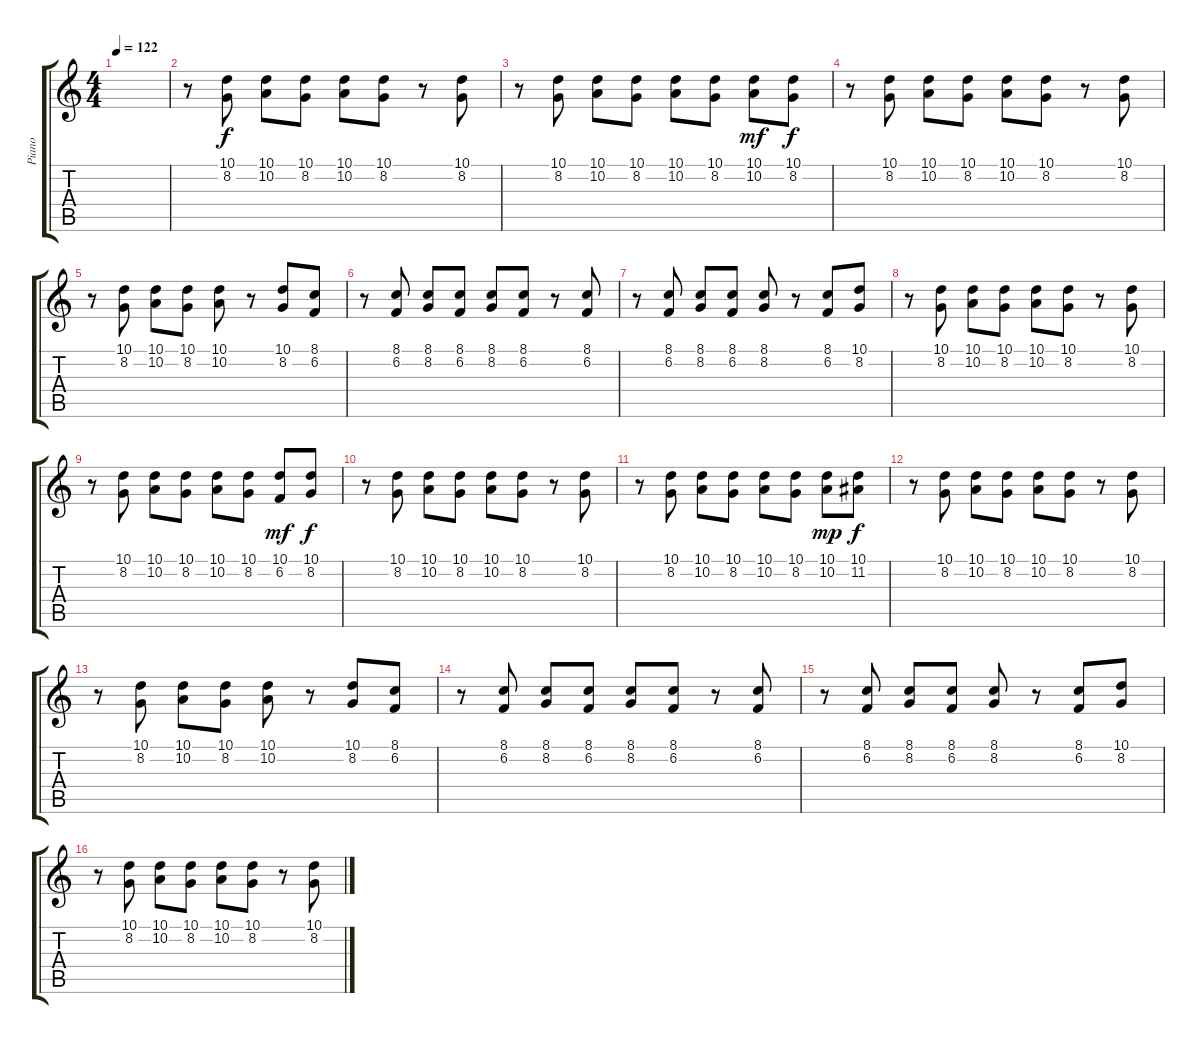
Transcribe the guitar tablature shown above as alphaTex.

\track ("Piano" "Piano") {instrument brightacousticpiano}
\staff {score tabs}
\tuning (E4 B3 G3 D3 A2 E2) {hide}
\ts (4 4)
\tempo 122
\clef g2
\ks c
|
r.8 (10.1 8.2).8 (10.1 10.2).8 (10.1 8.2).8 (10.1 10.2).8 (10.1 8.2).8 r.8 (10.1 8.2).8 |
r.8 (10.1 8.2).8 (10.1 10.2).8 (10.1 8.2).8 (10.1 10.2).8 (10.1 8.2).8 (10.1 10.2).8{dy mf} (10.1 8.2).8{dy f} |
r.8 (10.1 8.2).8 (10.1 10.2).8 (10.1 8.2).8 (10.1 10.2).8 (10.1 8.2).8 r.8 (10.1 8.2).8 |
r.8 (10.1 8.2).8 (10.1 10.2).8 (10.1 8.2).8 (10.1 10.2).8 r.8 (10.1 8.2).8 (8.1 6.2).8 |
r.8 (8.1 6.2).8 (8.1 8.2).8 (8.1 6.2).8 (8.1 8.2).8 (8.1 6.2).8 r.8 (8.1 6.2).8 |
r.8 (8.1 6.2).8 (8.1 8.2).8 (8.1 6.2).8 (8.1 8.2).8 r.8 (8.1 6.2).8 (10.1 8.2).8 |
r.8 (10.1 8.2).8 (10.1 10.2).8 (10.1 8.2).8 (10.1 10.2).8 (10.1 8.2).8 r.8 (10.1 8.2).8 |
r.8 (10.1 8.2).8 (10.1 10.2).8 (10.1 8.2).8 (10.1 10.2).8 (10.1 8.2).8 (10.1 6.2).8{dy mf} (10.1 8.2).8{dy f} |
r.8 (10.1 8.2).8 (10.1 10.2).8 (10.1 8.2).8 (10.1 10.2).8 (10.1 8.2).8 r.8 (10.1 8.2).8 |
r.8 (10.1 8.2).8 (10.1 10.2).8 (10.1 8.2).8 (10.1 10.2).8 (10.1 8.2).8 (10.1 10.2).8{dy mp} (10.1 11.2).8{dy f} |
r.8 (10.1 8.2).8 (10.1 10.2).8 (10.1 8.2).8 (10.1 10.2).8 (10.1 8.2).8 r.8 (10.1 8.2).8 |
r.8 (10.1 8.2).8 (10.1 10.2).8 (10.1 8.2).8 (10.1 10.2).8 r.8 (10.1 8.2).8 (8.1 6.2).8 |
r.8 (8.1 6.2).8 (8.1 8.2).8 (8.1 6.2).8 (8.1 8.2).8 (8.1 6.2).8 r.8 (8.1 6.2).8 |
r.8 (8.1 6.2).8 (8.1 8.2).8 (8.1 6.2).8 (8.1 8.2).8 r.8 (8.1 6.2).8 (10.1 8.2).8 |
r.8 (10.1 8.2).8 (10.1 10.2).8 (10.1 8.2).8 (10.1 10.2).8 (10.1 8.2).8 r.8 (10.1 8.2).8
